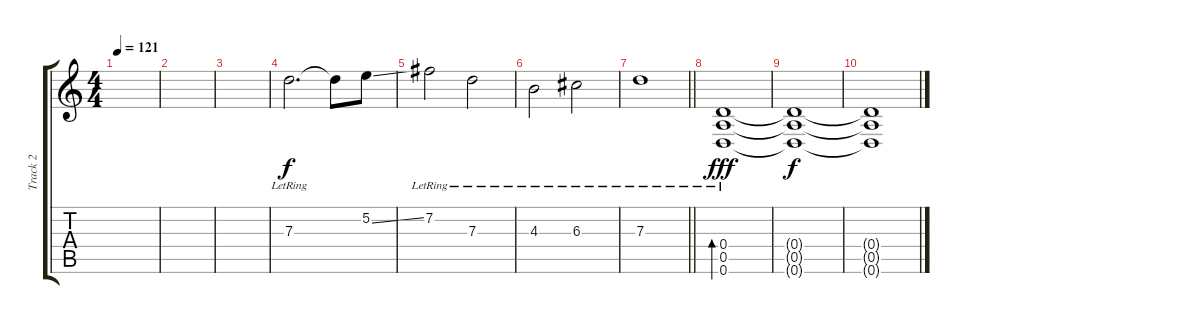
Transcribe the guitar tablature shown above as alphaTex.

\track ("Track 2" "Track 2") {instrument electricguitarclean}
\staff {score tabs}
\tuning (E4 B3 G3 D3 A2 D2) {hide}
\ts (4 4)
\tempo 121
\clef g2
\ks c
|
|
|
7.3{lr}.2{d dy f instrument electricguitarclean} 7.3{t}.8 5.2{ss}.8 |
7.2{lr}.2 7.3{lr}.2 |
4.3{lr}.2 6.3{lr}.2 |
\barLineRight lightlight
7.3{lr}.1 |
(0.4{lr} 0.5{lr} 0.6{lr}).1{bd 240 dy fff volume 8 instrument distortionguitar} |
(0.4{t} 0.5{t} 0.6{t}).1{dy f volume 0} |
(0.4{t} 0.5{t} 0.6{t}).1
